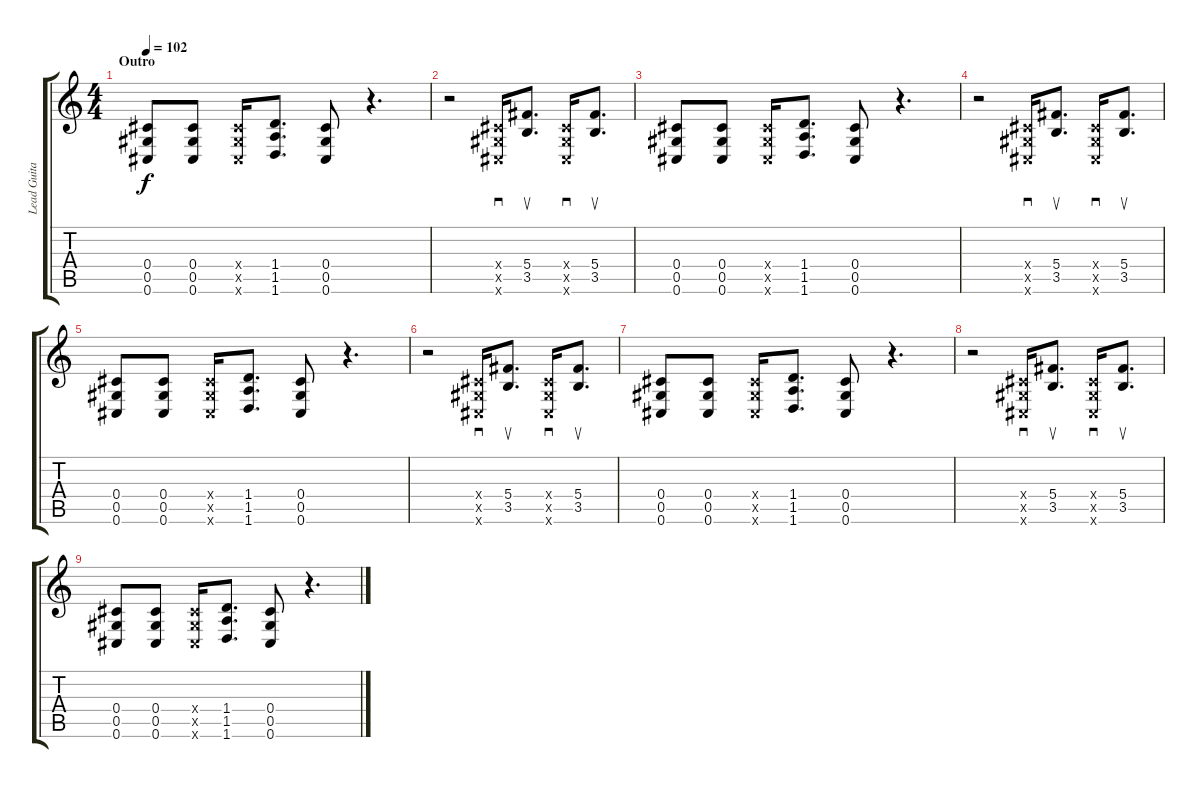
\track ("Lead Guitar" "Lead Guita") {instrument distortionguitar}
\staff {score tabs}
\tuning (Eb4 Bb3 Gb3 Db3 Ab2 Db2) {hide}
\ts (4 4)
\section ("" "Outro")
\tempo 102
\clef g2
\ks c
(0.4 0.5 0.6).8{dy f} (0.4 0.5 0.6).8 (0.4{x} 0.5{x} 0.6{x}).16 (1.4 1.5 1.6).8{d} (0.4 0.5 0.6).8 r.4{d} |
r.2 (0.4{x} 0.5{x} 0.6{x}).16{sd} (5.4 3.5).8{d su} (0.4{x} 0.5{x} 0.6{x}).16{sd} (5.4 3.5).8{d su} |
(0.4 0.5 0.6).8 (0.4 0.5 0.6).8 (0.4{x} 0.5{x} 0.6{x}).16 (1.4 1.5 1.6).8{d} (0.4 0.5 0.6).8 r.4{d} |
r.2 (0.4{x} 0.5{x} 0.6{x}).16{sd} (5.4 3.5).8{d su} (0.4{x} 0.5{x} 0.6{x}).16{sd} (5.4 3.5).8{d su} |
(0.4 0.5 0.6).8 (0.4 0.5 0.6).8 (0.4{x} 0.5{x} 0.6{x}).16 (1.4 1.5 1.6).8{d} (0.4 0.5 0.6).8 r.4{d} |
r.2 (0.4{x} 0.5{x} 0.6{x}).16{sd} (5.4 3.5).8{d su} (0.4{x} 0.5{x} 0.6{x}).16{sd} (5.4 3.5).8{d su} |
(0.4 0.5 0.6).8 (0.4 0.5 0.6).8 (0.4{x} 0.5{x} 0.6{x}).16 (1.4 1.5 1.6).8{d} (0.4 0.5 0.6).8 r.4{d} |
r.2 (0.4{x} 0.5{x} 0.6{x}).16{sd} (5.4 3.5).8{d su} (0.4{x} 0.5{x} 0.6{x}).16{sd} (5.4 3.5).8{d su} |
(0.4 0.5 0.6).8{volume 16 balance 16} (0.4 0.5 0.6).8 (0.4{x} 0.5{x} 0.6{x}).16 (1.4 1.5 1.6).8{d} (0.4 0.5 0.6).8 r.4{d}
